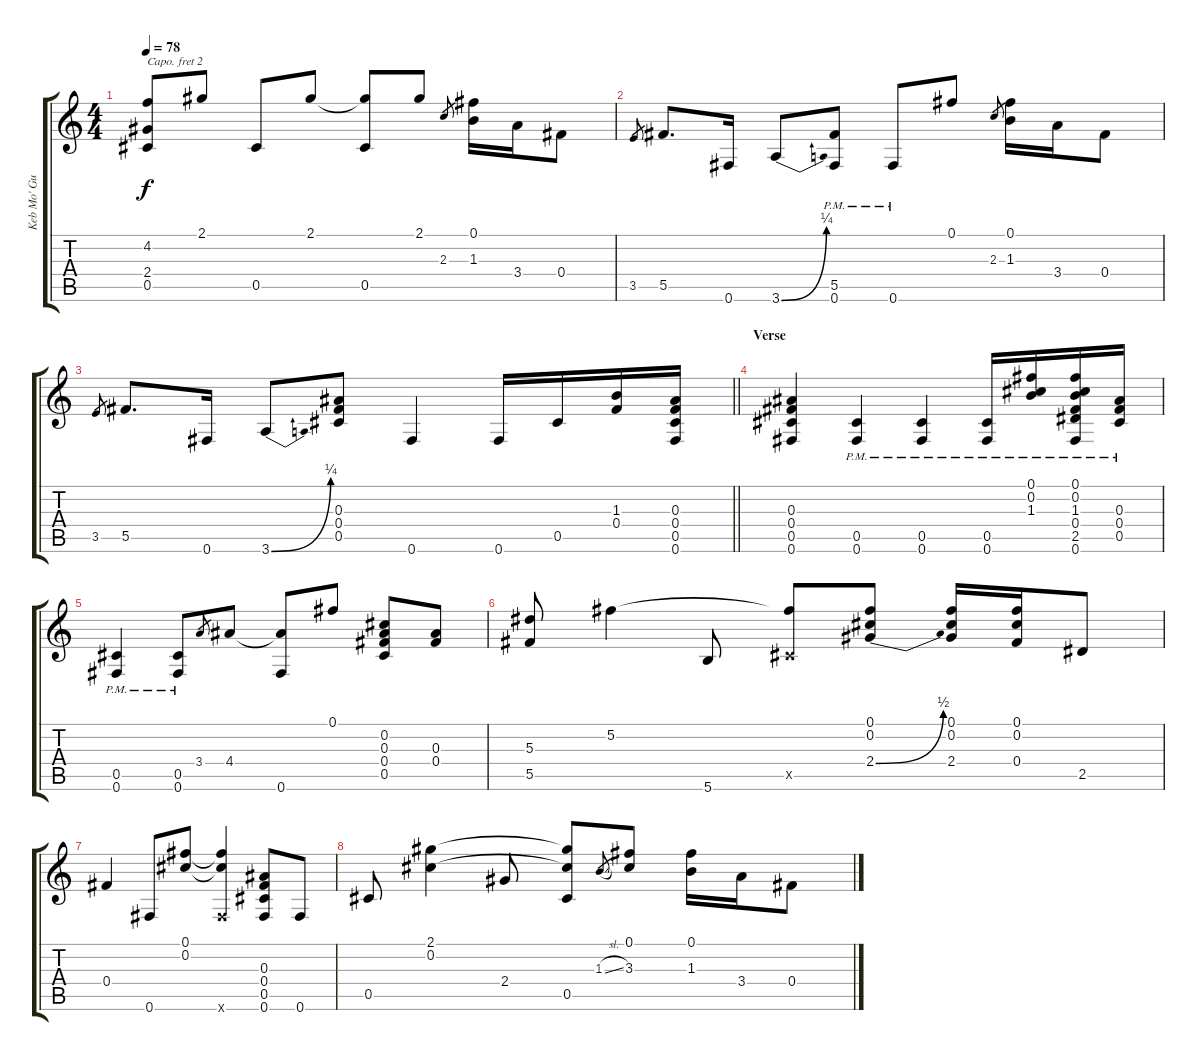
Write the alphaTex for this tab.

\track ("Keb Mo' Guitar I" "Keb Mo' Gu") {instrument acousticguitarsteel}
\staff {score tabs}
\capo 2
\tuning (E4 B3 Ab3 E3 B2 E2) {hide}
\ts (4 4)
\tempo 78
\clef g2
\ks c
(4.2 2.4 0.5).8{dy f} 2.1.8 0.5.8 2.1.8 (2.1{t} 0.5).8 2.1.8 2.3.8{gr} (0.1 1.3).16 3.4.16 0.4.8 |
3.5.8{gr} 5.5.8{d} 0.6.16 3.6{be (bend 0 0 60 1)}.8 (5.5{pm} 0.6{pm}).8 0.6{pm}.8 0.1.8 2.3.8{gr} (0.1 1.3).16 3.4.16 0.4.8 |
\barLineRight lightlight
3.5.8{gr} 5.5.8{d} 0.6.16 3.6{be (bend 0 0 60 1)}.8 (0.3 0.4 0.5).8 0.6.4 0.6.16 0.5.16 (1.3 0.4).16 (0.3 0.4 0.5 0.6).16 |
\section ("" "Verse")
(0.3 0.4 0.5 0.6).4 (0.5{pm} 0.6{pm}).4 (0.5{pm} 0.6{pm}).4 (0.5{pm} 0.6{pm}).16 (0.1{pm} 0.2{pm} 1.3{pm}).16 (0.1{pm} 0.2{pm} 1.3{pm} 0.4{pm} 2.5{pm} 0.6{pm}).16 (0.3{pm} 0.4{pm} 0.5{pm}).16 |
(0.5{pm} 0.6{pm}).4 (0.5{pm} 0.6{pm}).8 3.4.8{gr} 4.4.8 (4.4{t} 0.6).8 0.1.8 (0.2 0.3 0.4 0.5).8 (0.3 0.4).8 |
(5.3 5.5).8 5.2.4 5.6.8 (5.2{t} 0.5{x}).8 (0.1 0.2 2.4{be (bend 0 0 60 2)}).8 (0.1 0.2 2.4).16 (0.1 0.2 0.4).16 2.5.8 |
0.4.4 0.6.8 (0.1 0.2).8 (0.1{t} 0.2{t} 0.6{x}).4 (0.3 0.4 0.5 0.6).8 0.6.8 |
0.5.8 (2.1 0.2).4 2.4.8 (2.1{t} 0.2{t} 0.5).8 1.3{sl}.8{gr} (0.1 3.3).8 (0.1 1.3).16 3.4.16 0.4.8
